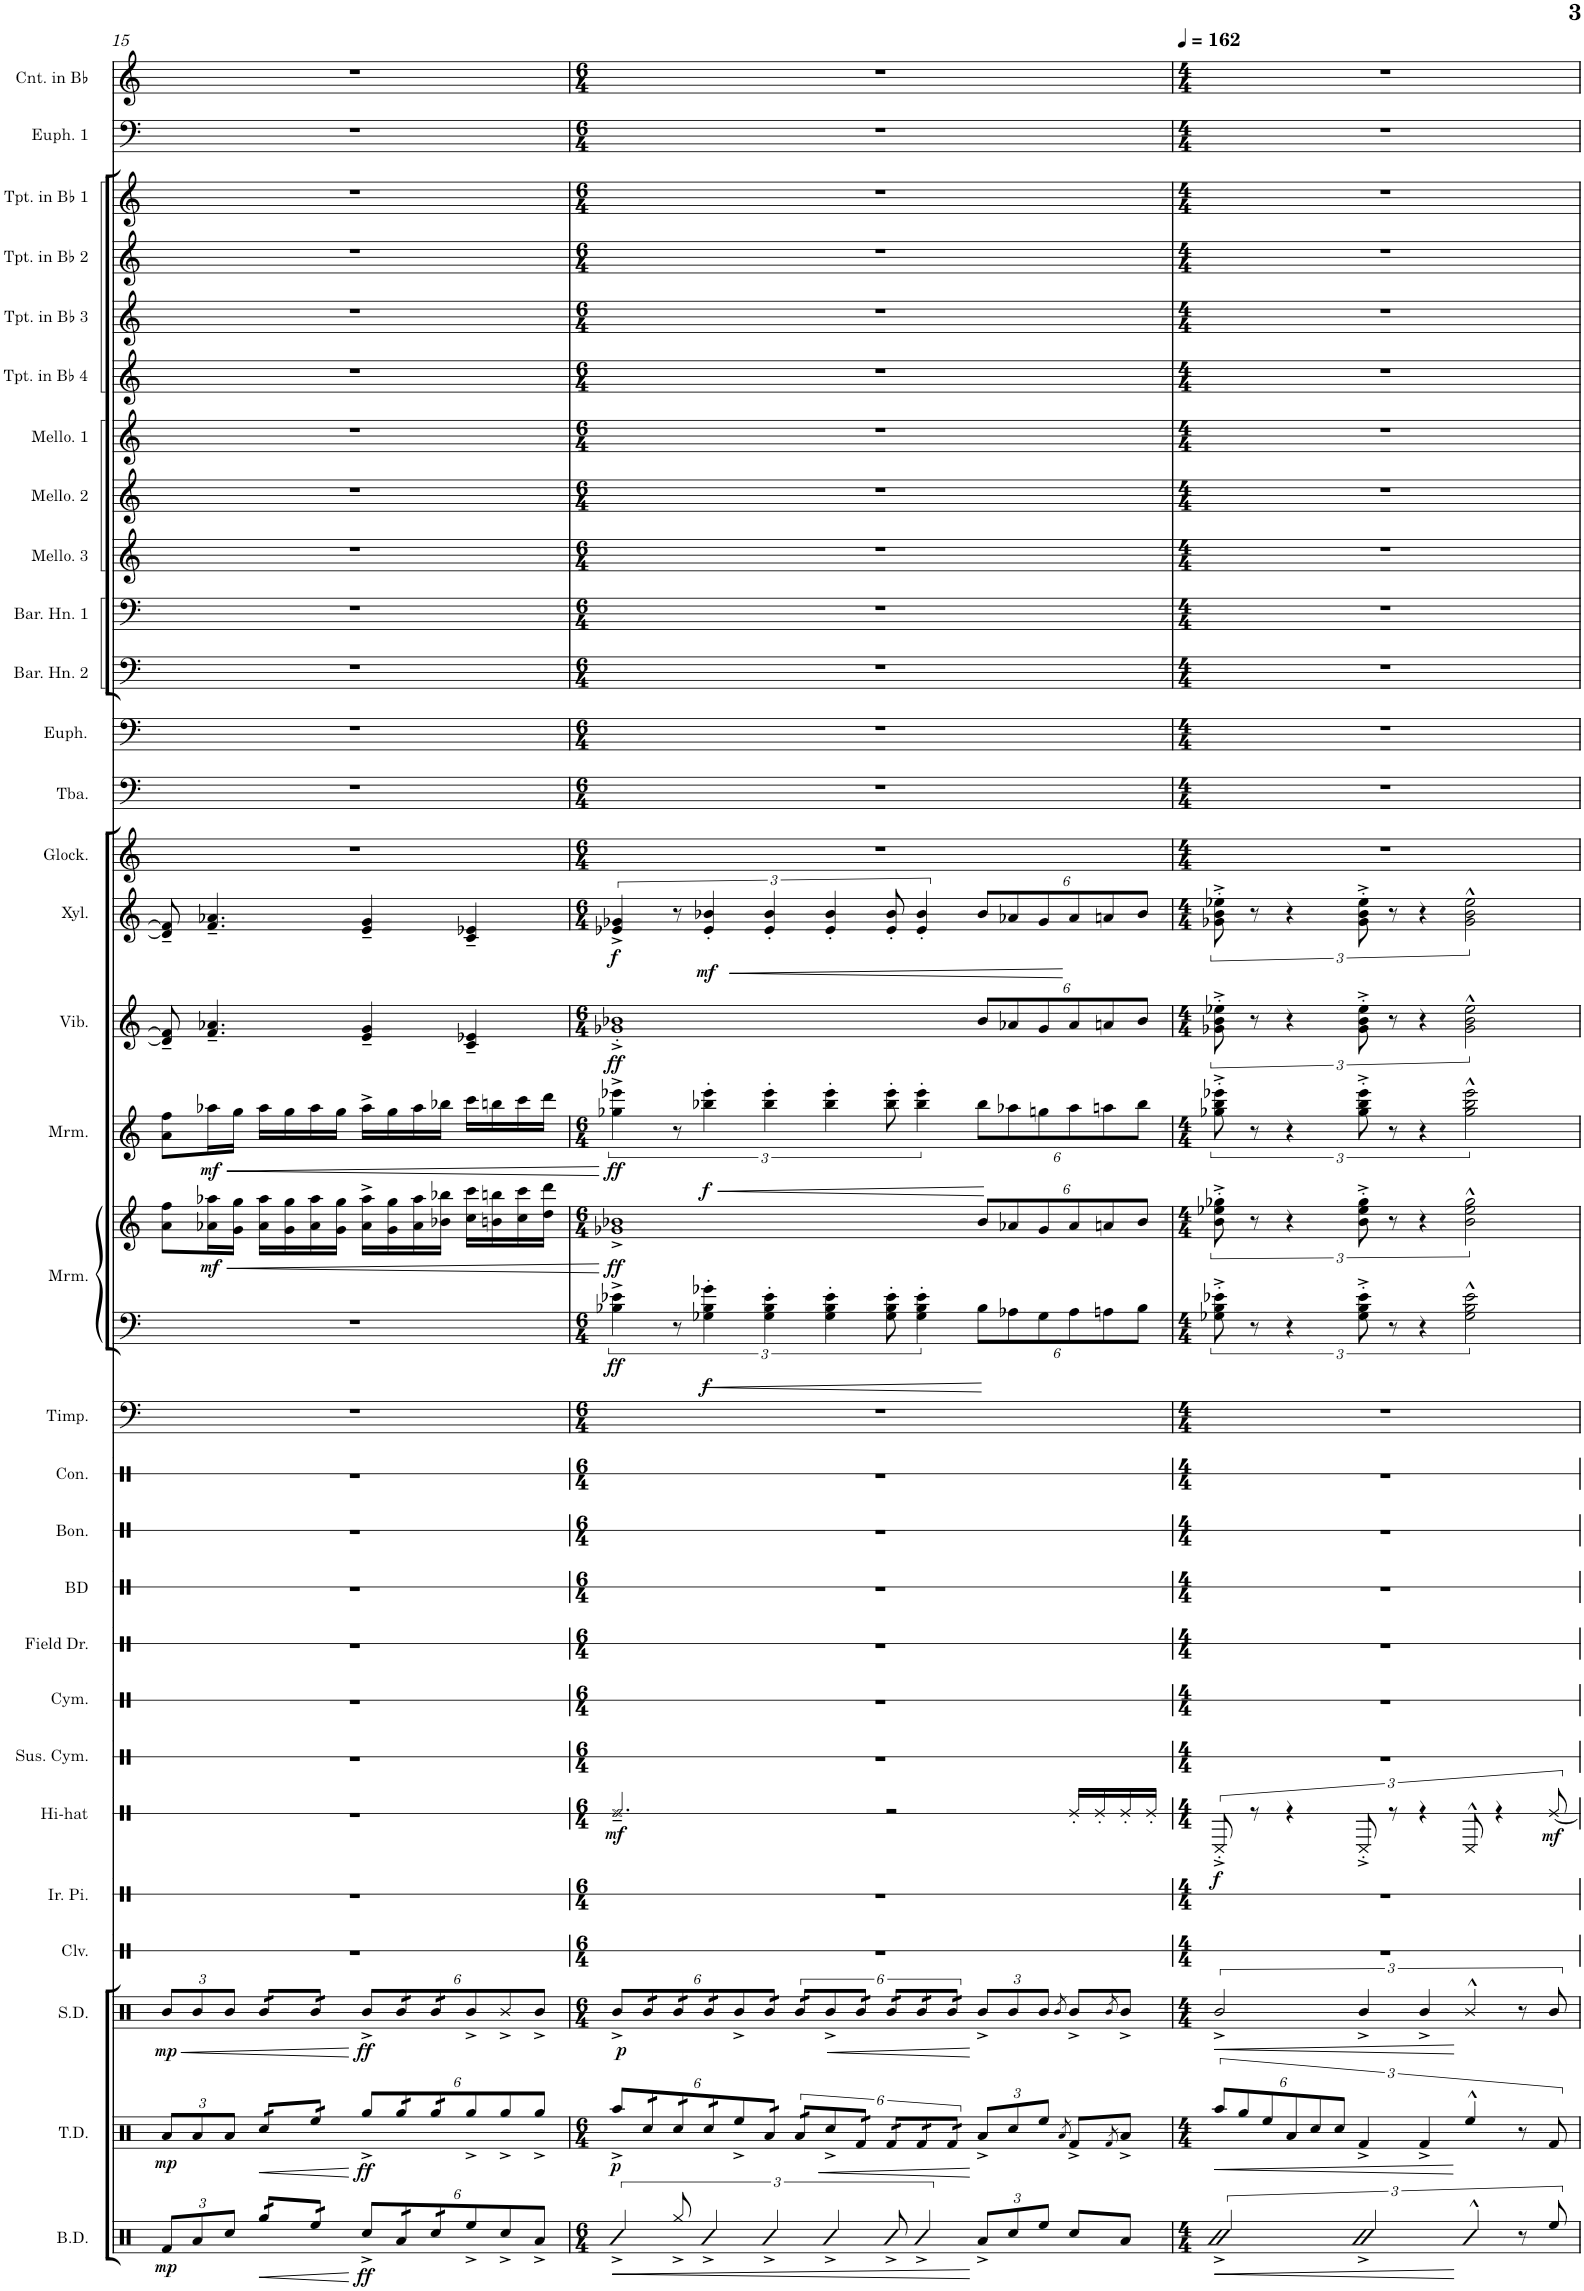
**kern	**dynam	**kern	**dynam	**kern	**dynam	**kern	**kern	**kern	**dynam	**kern	**kern	**kern	**kern	**kern	**kern	**kern	**kern	**kern	**dynam	**kern	**dynam	**kern	**dynam	**kern	**dynam	**kern	**kern	**kern	**kern	**kern	**kern	**kern	**kern	**kern	**kern	**kern	**kern	**kern	**kern
*part31	*part31	*part30	*part30	*part29	*part29	*part28	*part27	*part26	*part26	*part25	*part24	*part23	*part22	*part21	*part20	*part19	*part18	*part18	*part18	*part17	*part17	*part16	*part16	*part15	*part15	*part14	*part13	*part12	*part11	*part10	*part9	*part8	*part7	*part6	*part5	*part4	*part3	*part2	*part1
*staff32	*staff32	*staff31	*staff31	*staff30	*staff30	*staff29	*staff28	*staff27	*staff27	*staff26	*staff25	*staff24	*staff23	*staff22	*staff21	*staff20	*staff19	*staff18	*staff18/19	*staff17	*staff17	*staff16	*staff16	*staff15	*staff15	*staff14	*staff13	*staff12	*staff11	*staff10	*staff9	*staff8	*staff7	*staff6	*staff5	*staff4	*staff3	*staff2	*staff1
*I"Bass Drums	*	*I"Tenor Drums	*	*I"Snare Drum	*	*I"Claves	*I"Iron Pipes	*I"Hi-hat	*	*I"Suspended Cymbal	*I"Cymbal	*I"Field Drum	*I"Bass Drum	*I"Bongos	*I"Congas	*I"Timpani	*I"Marimba	*	*	*I"Marimba	*	*I"Vibraphone	*	*I"Xylophone	*	*I"Glockenspiel	*I"Tuba	*I"Euphonium	*I"Baritone Horn 2	*I"Baritone Horn 1	*I"Mellophone 3	*I"Mellophone 2	*I"Mellophone 1	*I"Trumpet in Bb 4	*I"Trumpet in Bb 3	*I"Trumpet in Bb 2	*I"Trumpet in Bb 1	*I"Euphonium 1	*I"Cornet in Bb
*I'B.D.	*	*I'T.D.	*	*I'S.D.	*	*I'Clv.	*I'Ir. Pi.	*I'Hi-hat	*	*I'Sus. Cym.	*I'Cym.	*I'Field Dr.	*I'BD	*I'Bon.	*I'Con.	*I'Timp.	*I'Mrm.	*	*	*I'Mrm.	*	*I'Vib.	*	*I'Xyl.	*	*I'Glock.	*I'Tba.	*I'Euph.	*I'Bar. Hn. 2	*I'Bar. Hn. 1	*I'Mello. 3	*I'Mello. 2	*I'Mello. 1	*I'Tpt. in Bb 4	*I'Tpt. in Bb 3	*I'Tpt. in Bb 2	*I'Tpt. in Bb 1	*I'Euph. 1	*I'Cnt. in Bb
!!LO:PB:g=z
*clefX	*	*clefX	*	*clefX	*	*clefX	*clefX	*clefX	*	*clefX	*clefX	*clefX	*clefX	*clefX	*clefX	*clefF4	*clefF4	*clefG2	*	*clefG2	*	*clefG2	*	*clefG2	*	*clefG2	*clefF4	*clefF4	*clefF4	*clefF4	*clefG2	*clefG2	*clefG2	*clefG2	*clefG2	*clefG2	*clefG2	*clefF4	*clefG2
*	*	*	*	*	*	*	*	*	*	*	*	*	*	*	*	*	*	*	*	*	*	*	*	*Trd-7c-12	*	*Trd-14c-24	*	*	*Trd4c7	*Trd4c7	*Trd4c7	*Trd4c7	*Trd4c7	*Trd1c2	*Trd1c2	*Trd1c2	*Trd1c2	*	*Trd1c2
*k[]	*	*k[]	*	*k[]	*	*k[]	*k[]	*k[]	*	*k[]	*k[]	*k[]	*k[]	*k[]	*k[]	*k[]	*k[]	*k[]	*	*k[]	*	*k[]	*	*k[]	*	*k[]	*k[]	*k[]	*k[]	*k[]	*k[]	*k[]	*k[]	*k[]	*k[]	*k[]	*k[]	*k[]	*k[]
*M4/4	*	*M4/4	*	*M4/4	*	*M4/4	*M4/4	*M4/4	*	*M4/4	*M4/4	*M4/4	*M4/4	*M4/4	*M4/4	*M4/4	*M4/4	*M4/4	*	*M4/4	*	*M4/4	*	*M4/4	*	*M4/4	*M4/4	*M4/4	*M4/4	*M4/4	*M4/4	*M4/4	*M4/4	*M4/4	*M4/4	*M4/4	*M4/4	*M4/4	*M4/4
*Xbrackettup	*	*Xbrackettup	*	*Xbrackettup	*	*	*	*	*	*	*	*	*	*	*	*	*	*	*	*	*	*	*	*	*	*	*	*	*	*	*	*	*	*	*	*	*	*	*
=15	=15	=15	=15	=15	=15	=15	=15	=15	=15	=15	=15	=15	=15	=15	=15	=15	=15	=15	=15	=15	=15	=15	=15	=15	=15	=15	=15	=15	=15	=15	=15	=15	=15	=15	=15	=15	=15	=15	=15
!	!LO:DY:b	!	!LO:DY:b	!	!LO:HP:b	!	!	!	!	!	!	!	!	!	!	!	!	!	!	!	!	!	!	!	!	!	!	!	!	!	!	!	!	!	!	!	!	!	!
!	!	!	!	!	!LO:DY:n=1:b	!	!	!	!	!	!	!	!	!	!	!	!	!	!	!	!	!	!	!	!	!	!	!	!	!	!	!	!	!	!	!	!	!	!
12Rf/L	mp	12Ra/L	mp	12R/L	< mp	1r	1r	1r	.	1r	1r	1r	1r	1r	1r	1r	1r	8a\ 8ff\L	.	8a\ 8ff\L	.	8d/]~ 8f/]~	.	8d/]~ 8f/]~	.	1r	1r	1r	1r	1r	1r	1r	1r	1r	1r	1r	1r	1r	1r
12Ra/	.	12Ra/	.	12R/	.	.	.	.	.	.	.	.	.	.	.	.	.	.	.	.	.	.	.	.	.	.	.	.	.	.	.	.	.	.	.	.	.	.	.
!	!	!	!	!	!	!	!	!	!	!	!	!	!	!	!	!	!	!	!LO:HP:b	!	!LO:HP:b	!	!	!	!	!	!	!	!	!	!	!	!	!	!	!	!	!	!
!	!	!	!	!	!	!	!	!	!	!	!	!	!	!	!	!	!	!	!LO:DY:n=1:b	!	!LO:DY:n=1:b	!	!	!	!	!	!	!	!	!	!	!	!	!	!	!	!	!	!
.	.	.	.	.	.	.	.	.	.	.	.	.	.	.	.	.	.	16a-X\ 16aa-X\L	< mf	16aa-X\L	< mf	4.f/~ 4.a-X/~	.	4.f/~ 4.a-X/~	.	.	.	.	.	.	.	.	.	.	.	.	.	.	.
12Rcc/J	.	12Ra/J	.	12R/J	.	.	.	.	.	.	.	.	.	.	.	.	.	.	.	.	.	.	.	.	.	.	.	.	.	.	.	.	.	.	.	.	.	.	.
.	.	.	.	.	.	.	.	.	.	.	.	.	.	.	.	.	.	16g\ 16gg\JJ	.	16gg\JJ	.	.	.	.	.	.	.	.	.	.	.	.	.	.	.	.	.	.	.
!	!LO:HP:b	!	!LO:HP:b	!	!	!	!	!	!	!	!	!	!	!	!	!	!	!	!	!	!	!	!	!	!	!	!	!	!	!	!	!	!	!	!	!	!	!	!
*tremolo	*	*	*	*	*	*	*	*	*	*	*	*	*	*	*	*	*	*	*	*	*	*	*	*	*	*	*	*	*	*	*	*	*	*	*	*	*	*	*
*	*	*tremolo	*	*	*	*	*	*	*	*	*	*	*	*	*	*	*	*	*	*	*	*	*	*	*	*	*	*	*	*	*	*	*	*	*	*	*	*	*
*	*	*	*	*tremolo	*	*	*	*	*	*	*	*	*	*	*	*	*	*	*	*	*	*	*	*	*	*	*	*	*	*	*	*	*	*	*	*	*	*	*
16Rgg/LL	<	16Rcc/LL	<	16R/LL	.	.	.	.	.	.	.	.	.	.	.	.	.	16a-\ 16aa-\LL	.	16aa-\LL	.	.	.	.	.	.	.	.	.	.	.	.	.	.	.	.	.	.	.
16Rgg/	.	16Rcc/	.	16R/	.	.	.	.	.	.	.	.	.	.	.	.	.	16g\ 16gg\	.	16gg\	.	.	.	.	.	.	.	.	.	.	.	.	.	.	.	.	.	.	.
16Ree/	.	16Ree/	.	16R/	.	.	.	.	.	.	.	.	.	.	.	.	.	16a-\ 16aa-\	.	16aa-\	.	.	.	.	.	.	.	.	.	.	.	.	.	.	.	.	.	.	.
16Ree/JJ	.	16Ree/JJ	.	16R/JJ	.	.	.	.	.	.	.	.	.	.	.	.	.	16g\ 16gg\JJ	.	16gg\JJ	.	.	.	.	.	.	.	.	.	.	.	.	.	.	.	.	.	.	.
*	*	*Xtremolo	*	*	*	*	*	*	*	*	*	*	*	*	*	*	*	*	*	*	*	*	*	*	*	*	*	*	*	*	*	*	*	*	*	*	*	*	*
*Xtremolo	*	*	*	*	*	*	*	*	*	*	*	*	*	*	*	*	*	*	*	*	*	*	*	*	*	*	*	*	*	*	*	*	*	*	*	*	*	*	*
!	!LO:DY:n=1:b	!	!LO:DY:n=1:b	!	!LO:DY:n=2:b	!	!	!	!	!	!	!	!	!	!	!	!	!	!	!	!	!	!	!	!	!	!	!	!	!	!	!	!	!	!	!	!	!	!
12Rcc^/L	[ ff	12Rgg^/L	[ ff	12R^/L	[ ff	.	.	.	.	.	.	.	.	.	.	.	.	16a-\^ 16aa-\^LL	.	16aa-^\LL	.	4e/~ 4g/~	.	4e/~ 4g/~	.	.	.	.	.	.	.	.	.	.	.	.	.	.	.
.	.	.	.	.	.	.	.	.	.	.	.	.	.	.	.	.	.	16g\ 16gg\	.	16gg\	.	.	.	.	.	.	.	.	.	.	.	.	.	.	.	.	.	.	.
*tremolo	*	*	*	*	*	*	*	*	*	*	*	*	*	*	*	*	*	*	*	*	*	*	*	*	*	*	*	*	*	*	*	*	*	*	*	*	*	*	*
*	*	*tremolo	*	*	*	*	*	*	*	*	*	*	*	*	*	*	*	*	*	*	*	*	*	*	*	*	*	*	*	*	*	*	*	*	*	*	*	*	*
24Ra/	.	24Rgg/	.	24R/	.	.	.	.	.	.	.	.	.	.	.	.	.	.	.	.	.	.	.	.	.	.	.	.	.	.	.	.	.	.	.	.	.	.	.
24Ra/	.	24Rgg/	.	24R/	.	.	.	.	.	.	.	.	.	.	.	.	.	16a-\ 16aa-\	.	16aa-\	.	.	.	.	.	.	.	.	.	.	.	.	.	.	.	.	.	.	.
24Rcc/	.	24Rgg/	.	24R/	.	.	.	.	.	.	.	.	.	.	.	.	.	.	.	.	.	.	.	.	.	.	.	.	.	.	.	.	.	.	.	.	.	.	.
.	.	.	.	.	.	.	.	.	.	.	.	.	.	.	.	.	.	16b-X\ 16bb-X\JJ	.	16bb-X\JJ	.	.	.	.	.	.	.	.	.	.	.	.	.	.	.	.	.	.	.
24Rcc/	.	24Rgg/	.	24R/	.	.	.	.	.	.	.	.	.	.	.	.	.	.	.	.	.	.	.	.	.	.	.	.	.	.	.	.	.	.	.	.	.	.	.
*	*	*Xtremolo	*	*	*	*	*	*	*	*	*	*	*	*	*	*	*	*	*	*	*	*	*	*	*	*	*	*	*	*	*	*	*	*	*	*	*	*	*
*Xtremolo	*	*	*	*	*	*	*	*	*	*	*	*	*	*	*	*	*	*	*	*	*	*	*	*	*	*	*	*	*	*	*	*	*	*	*	*	*	*	*
12Ree^/	.	12Rgg^/	.	12R^/	.	.	.	.	.	.	.	.	.	.	.	.	.	16cc\ 16ccc\LL	.	16ccc\LL	.	4c/~ 4e-X/~	.	4c/~ 4e-X/~	.	.	.	.	.	.	.	.	.	.	.	.	.	.	.
.	.	.	.	.	.	.	.	.	.	.	.	.	.	.	.	.	.	16bn\ 16bbn\	.	16bbn\	.	.	.	.	.	.	.	.	.	.	.	.	.	.	.	.	.	.	.
12Rcc^/	.	12Rgg^/	.	12R^/	.	.	.	.	.	.	.	.	.	.	.	.	.	.	.	.	.	.	.	.	.	.	.	.	.	.	.	.	.	.	.	.	.	.	.
.	.	.	.	.	.	.	.	.	.	.	.	.	.	.	.	.	.	16cc\ 16ccc\	.	16ccc\	.	.	.	.	.	.	.	.	.	.	.	.	.	.	.	.	.	.	.
12Ra^/J	.	12Rgg^/J	.	12R^/J	.	.	.	.	.	.	.	.	.	.	.	.	.	.	.	.	.	.	.	.	.	.	.	.	.	.	.	.	.	.	.	.	.	.	.
.	.	.	.	.	.	.	.	.	.	.	.	.	.	.	.	.	.	16dd\ 16ddd\JJ	.	16ddd\JJ	.	.	.	.	.	.	.	.	.	.	.	.	.	.	.	.	.	.	.
.	.	.	.	.	.	.	.	.	.	.	.	.	.	.	.	.	.	.	[	.	[	.	.	.	.	.	.	.	.	.	.	.	.	.	.	.	.	.	.
=16	=16	=16	=16	=16	=16	=16	=16	=16	=16	=16	=16	=16	=16	=16	=16	=16	=16	=16	=16	=16	=16	=16	=16	=16	=16	=16	=16	=16	=16	=16	=16	=16	=16	=16	=16	=16	=16	=16	=16
*M6/4	*	*M6/4	*	*M6/4	*	*M6/4	*M6/4	*M6/4	*	*M6/4	*M6/4	*M6/4	*M6/4	*M6/4	*M6/4	*M6/4	*M6/4	*M6/4	*	*M6/4	*	*M6/4	*	*M6/4	*	*M6/4	*M6/4	*M6/4	*M6/4	*M6/4	*M6/4	*M6/4	*M6/4	*M6/4	*M6/4	*M6/4	*M6/4	*M6/4	*M6/4
*brackettup	*	*	*	*	*	*	*	*	*	*	*	*	*	*	*	*	*	*	*	*	*	*	*	*	*	*	*	*	*	*	*	*	*	*	*	*	*	*	*
!	!LO:HP:b	!	!LO:DY:b	!	!LO:DY:b	!	!	!	!LO:DY:b	!	!	!	!	!	!	!	!	!	!LO:DY:b=2	!	!	!	!	!	!	!	!	!	!	!	!	!	!	!	!	!	!	!	!
!	!	!	!	!	!	!	!	!	!	!	!	!	!	!	!	!	!	!	!LO:DY:n=1:b	!	!LO:DY:b	!	!LO:DY:b	!	!LO:DY:b	!	!	!	!	!	!	!	!	!	!	!	!	!	!
6R^/	<	12Raa^/L	p	12R^/L	p	1.r	1.r	2.Re~/	mf	1.r	1.r	1.r	1.r	1.r	1.r	1.r	6B-X\^ 6e-X\^	1g-X^ 1b-X^	ff ff	6gg-X\^ 6eee-X\^	ff	1g-X'^ 1b-X'^	ff	6e-X/^ 6g-X/^	f	1.r	1.r	1.r	1.r	1.r	1.r	1.r	1.r	1.r	1.r	1.r	1.r	1.r	1.r
*	*	*tremolo	*	*	*	*	*	*	*	*	*	*	*	*	*	*	*	*	*	*	*	*	*	*	*	*	*	*	*	*	*	*	*	*	*	*	*	*	*
.	.	24Rcc/	.	24R/	.	.	.	.	.	.	.	.	.	.	.	.	.	.	.	.	.	.	.	.	.	.	.	.	.	.	.	.	.	.	.	.	.	.	.
.	.	24Rcc/	.	24R/	.	.	.	.	.	.	.	.	.	.	.	.	.	.	.	.	.	.	.	.	.	.	.	.	.	.	.	.	.	.	.	.	.	.	.
12Rgg^/	.	24Rcc/	.	24R/	.	.	.	.	.	.	.	.	.	.	.	.	12r	.	.	12r	.	.	.	12r	.	.	.	.	.	.	.	.	.	.	.	.	.	.	.
.	.	24Rcc/	.	24R/	.	.	.	.	.	.	.	.	.	.	.	.	.	.	.	.	.	.	.	.	.	.	.	.	.	.	.	.	.	.	.	.	.	.	.
!	!	!	!	!	!	!	!	!	!	!	!	!	!	!	!	!	!	!	!LO:DY:n=2:b=2	!	!LO:HP:b	!	!	!	!LO:HP:b	!	!	!	!	!	!	!	!	!	!	!	!	!	!
!	!	!	!	!	!	!	!	!	!	!	!	!	!	!	!	!	!	!	!	!	!LO:DY:n=1:b	!	!	!	!LO:DY:n=1:b	!	!	!	!	!	!	!	!	!	!	!	!	!	!
6R^/	.	24Rcc/	.	24R/	.	.	.	.	.	.	.	.	.	.	.	.	6G-X\' 6B-\' 6g-X\'	.	f	6bb-X\' 6eee-\'	< f	.	.	6e-/' 6b-X/'	< mf	.	.	.	.	.	.	.	.	.	.	.	.	.	.
.	.	24Rcc/	.	24R/	.	.	.	.	.	.	.	.	.	.	.	.	.	.	.	.	.	.	.	.	.	.	.	.	.	.	.	.	.	.	.	.	.	.	.
*	*	*Xtremolo	*	*	*	*	*	*	*	*	*	*	*	*	*	*	*	*	*	*	*	*	*	*	*	*	*	*	*	*	*	*	*	*	*	*	*	*	*
.	.	12Ree^/	.	12R^/	.	.	.	.	.	.	.	.	.	.	.	.	.	.	.	.	.	.	.	.	.	.	.	.	.	.	.	.	.	.	.	.	.	.	.
*	*	*tremolo	*	*	*	*	*	*	*	*	*	*	*	*	*	*	*	*	*	*	*	*	*	*	*	*	*	*	*	*	*	*	*	*	*	*	*	*	*
6R^/	.	24Ra/	.	24R/	.	.	.	.	.	.	.	.	.	.	.	.	6G-\' 6B-\' 6e-\'	.	.	6bb-\' 6eee-\'	.	.	.	6e-/' 6b-/'	.	.	.	.	.	.	.	.	.	.	.	.	.	.	.
.	.	24Ra/JJ	.	24R/JJ	.	.	.	.	.	.	.	.	.	.	.	.	.	.	.	.	.	.	.	.	.	.	.	.	.	.	.	.	.	.	.	.	.	.	.
*	*	*brackettup	*	*brackettup	*	*	*	*	*	*	*	*	*	*	*	*	*	*	*	*	*	*	*	*	*	*	*	*	*	*	*	*	*	*	*	*	*	*	*
.	.	24Ra/LL	.	24R/LL	.	.	.	.	.	.	.	.	.	.	.	.	.	.	.	.	.	.	.	.	.	.	.	.	.	.	.	.	.	.	.	.	.	.	.
.	.	24Ra/	.	24R/	.	.	.	.	.	.	.	.	.	.	.	.	.	.	.	.	.	.	.	.	.	.	.	.	.	.	.	.	.	.	.	.	.	.	.
*	*	*Xtremolo	*	*	*	*	*	*	*	*	*	*	*	*	*	*	*	*	*	*	*	*	*	*	*	*	*	*	*	*	*	*	*	*	*	*	*	*	*
!	!	!	!LO:HP:b	!	!LO:HP:b	!	!	!	!	!	!	!	!	!	!	!	!	!	!	!	!	!	!	!	!	!	!	!	!	!	!	!	!	!	!	!	!	!	!
6R^/	.	12Rcc^/	<	12R^/	<	.	.	.	.	.	.	.	.	.	.	.	6G-\' 6B-\' 6e-\'	.	.	6bb-\' 6eee-\'	.	.	.	6e-/' 6b-/'	.	.	.	.	.	.	.	.	.	.	.	.	.	.	.
*	*	*tremolo	*	*	*	*	*	*	*	*	*	*	*	*	*	*	*	*	*	*	*	*	*	*	*	*	*	*	*	*	*	*	*	*	*	*	*	*	*
.	.	24Rf/	.	24R/	.	.	.	.	.	.	.	.	.	.	.	.	.	.	.	.	.	.	.	.	.	.	.	.	.	.	.	.	.	.	.	.	.	.	.
.	.	24Rf/JJ	.	24R/JJ	.	.	.	.	.	.	.	.	.	.	.	.	.	.	.	.	.	.	.	.	.	.	.	.	.	.	.	.	.	.	.	.	.	.	.
12R^/	.	24Rf/LL	.	24R/LL	.	.	.	2r	.	.	.	.	.	.	.	.	12G-\' 12B-\' 12e-\'	.	.	12bb-\' 12eee-\'	.	.	.	12e-/' 12b-/'	.	.	.	.	.	.	.	.	.	.	.	.	.	.	.
.	.	24Rf/	.	24R/	.	.	.	.	.	.	.	.	.	.	.	.	.	.	.	.	.	.	.	.	.	.	.	.	.	.	.	.	.	.	.	.	.	.	.
6R^/	.	24Rf/	.	24R/	.	.	.	.	.	.	.	.	.	.	.	.	6G-\' 6B-\' 6e-\'	.	.	6bb-\' 6eee-\'	.	.	.	6e-/' 6b-/'	.	.	.	.	.	.	.	.	.	.	.	.	.	.	.
.	.	24Rf/	.	24R/	.	.	.	.	.	.	.	.	.	.	.	.	.	.	.	.	.	.	.	.	.	.	.	.	.	.	.	.	.	.	.	.	.	.	.
.	.	24Rf/	.	24R/	.	.	.	.	.	.	.	.	.	.	.	.	.	.	.	.	.	.	.	.	.	.	.	.	.	.	.	.	.	.	.	.	.	.	.
.	.	24Rf/JJ	.	24R/JJ	.	.	.	.	.	.	.	.	.	.	.	.	.	.	.	.	.	.	.	.	.	.	.	.	.	.	.	.	.	.	.	.	.	.	.
*	*	*	*	*Xtremolo	*	*	*	*	*	*	*	*	*	*	*	*	*	*	*	*	*	*	*	*	*	*	*	*	*	*	*	*	*	*	*	*	*	*	*
*	*	*Xtremolo	*	*	*	*	*	*	*	*	*	*	*	*	*	*	*	*	*	*	*	*	*	*	*	*	*	*	*	*	*	*	*	*	*	*	*	*	*
*Xbrackettup	*	*Xbrackettup	*	*Xbrackettup	*	*	*	*	*	*	*	*	*	*	*	*	*Xbrackettup	*Xbrackettup	*	*Xbrackettup	*	*Xbrackettup	*	*Xbrackettup	*	*	*	*	*	*	*	*	*	*	*	*	*	*	*
12Ra^/L	[	12Ra^/L	[	12R^/L	[	.	.	.	.	.	.	.	.	.	.	.	12B-\L	12b-/L	.	12bb-\L	[	12b-/L	.	12b-/L	.	.	.	.	.	.	.	.	.	.	.	.	.	.	.
12Rcc/	.	12Rcc/	.	12R/	.	.	.	.	.	.	.	.	.	.	.	.	12A-X\	12a-X/	.	12aa-X\	.	12a-X/	.	12a-X/	.	.	.	.	.	.	.	.	.	.	.	.	.	.	.
12Ree/J	.	12Ree/J	.	12R/J	.	.	.	.	.	.	.	.	.	.	.	.	12G-\	12g-/	.	12ggn\	.	12g-/	.	12g-/	.	.	.	.	.	.	.	.	.	.	.	.	.	.	.
.	.	8qRa/	.	8qR/	.	.	.	.	.	.	.	.	.	.	.	.	.	.	.	.	.	.	.	.	.	.	.	.	.	.	.	.	.	.	.	.	.	.	.
8Rcc/L	.	8Rf^/L	.	8R^/L	.	.	.	16Re'/LL	.	.	.	.	.	.	.	.	12A-\	12a-/	.	12aa-\	.	12a-/	.	12a-/	[	.	.	.	.	.	.	.	.	.	.	.	.	.	.
.	.	.	.	.	.	.	.	16Re'/	.	.	.	.	.	.	.	.	.	.	.	.	.	.	.	.	.	.	.	.	.	.	.	.	.	.	.	.	.	.	.
.	.	.	.	.	.	.	.	.	.	.	.	.	.	.	.	.	12An\	12an/	.	12aan\	.	12an/	.	12an/	.	.	.	.	.	.	.	.	.	.	.	.	.	.	.
.	.	8qRf/	.	8qR/	.	.	.	.	.	.	.	.	.	.	.	.	.	.	.	.	.	.	.	.	.	.	.	.	.	.	.	.	.	.	.	.	.	.	.
8Ra/J	.	8Ra^/J	.	8R^/J	.	.	.	16Re'/	.	.	.	.	.	.	.	.	.	.	.	.	.	.	.	.	.	.	.	.	.	.	.	.	.	.	.	.	.	.	.
.	.	.	.	.	.	.	.	.	.	.	.	.	.	.	.	.	12B-\J	12b-/J	.	12bb-\J	.	12b-/J	.	12b-/J	.	.	.	.	.	.	.	.	.	.	.	.	.	.	.
.	.	.	.	.	.	.	.	16Re'/JJ	.	.	.	.	.	.	.	.	.	.	.	.	.	.	.	.	.	.	.	.	.	.	.	.	.	.	.	.	.	.	.
=17	=17	=17	=17	=17	=17	=17	=17	=17	=17	=17	=17	=17	=17	=17	=17	=17	=17	=17	=17	=17	=17	=17	=17	=17	=17	=17	=17	=17	=17	=17	=17	=17	=17	=17	=17	=17	=17	=17	=17
*M4/4	*	*M4/4	*	*M4/4	*	*M4/4	*M4/4	*M4/4	*	*M4/4	*M4/4	*M4/4	*M4/4	*M4/4	*M4/4	*M4/4	*M4/4	*M4/4	*	*M4/4	*	*M4/4	*	*M4/4	*	*M4/4	*M4/4	*M4/4	*M4/4	*M4/4	*M4/4	*M4/4	*M4/4	*M4/4	*M4/4	*M4/4	*M4/4	*M4/4	*M4/4
*brackettup	*	*	*	*	*	*	*	*	*	*	*	*	*	*	*	*	*	*	*	*	*	*	*	*	*	*	*	*	*	*	*	*	*	*	*	*	*	*	*
!	!LO:HP:b	!	!	!	!	!	!	!	!	!	!	!	!	!	!	!	!	!	!	!	!	!	!	!	!	!	!	!	!	!	!	!	!	!	!	!	!	!	!
*	*	*brackettup	*	*	*	*	*	*	*	*	*	*	*	*	*	*	*	*	*	*	*	*	*	*	*	*	*	*	*	*	*	*	*	*	*	*	*	*	*
!	!	!	!LO:HP:b	!	!	!	!	!	!	!	!	!	!	!	!	!	!	!	!	!	!	!	!	!	!	!	!	!	!	!	!	!	!	!	!	!	!	!	!
*	*	*	*	*brackettup	*	*	*	*	*	*	*	*	*	*	*	*	*	*	*	*	*	*	*	*	*	*	*	*	*	*	*	*	*	*	*	*	*	*	*
!	!	!	!	!	!LO:HP:b	!	!	!	!	!	!	!	!	!	!	!	!	!	!	!	!	!	!	!	!	!	!	!	!	!	!	!	!	!	!	!	!	!	!
*	*	*	*	*	*	*	*	*	*	*	*	*	*	*	*	*	*brackettup	*brackettup	*	*brackettup	*	*brackettup	*	*brackettup	*	*	*	*	*	*	*	*	*	*	*	*	*	*	*
*	*	*	*	*	*	*	*	*	*	*	*	*	*	*	*	*	*	*	*	*	*	*	*	*	*	*	*	*	*	*	*	*	*	*	*	*	*	*	*MM162
!	!	!	!	!	!	!	!	!	!LO:DY:b	!	!	!	!	!	!	!	!	!	!	!	!	!	!	!	!	!	!	!	!	!	!	!	!	!	!	!	!	!	!
3R^/	<	18Raa/L	<	3R^/	<	1r	1r	12RC^'/	f	1r	1r	1r	1r	1r	1r	1r	12G-X\^' 12B\^' 12e-X\^'	12b\^' 12ee-X\^' 12gg-X\^'	.	12gg-X\^' 12bb\^' 12eee-X\^'	.	12g-X\^' 12b\^' 12ee-X\^'	.	12g-X\^' 12b\^' 12ee-X\^'	.	1r	1r	1r	1r	1r	1r	1r	1r	1r	1r	1r	1r	1r	1r
.	.	18Rgg/	.	.	.	.	.	.	.	.	.	.	.	.	.	.	.	.	.	.	.	.	.	.	.	.	.	.	.	.	.	.	.	.	.	.	.	.	.
.	.	.	.	.	.	.	.	12r	.	.	.	.	.	.	.	.	12r	12r	.	12r	.	12r	.	12r	.	.	.	.	.	.	.	.	.	.	.	.	.	.	.
.	.	18Ree/	.	.	.	.	.	.	.	.	.	.	.	.	.	.	.	.	.	.	.	.	.	.	.	.	.	.	.	.	.	.	.	.	.	.	.	.	.
.	.	18Ra/	.	.	.	.	.	6r	.	.	.	.	.	.	.	.	6r	6r	.	6r	.	6r	.	6r	.	.	.	.	.	.	.	.	.	.	.	.	.	.	.
.	.	18Rcc/	.	.	.	.	.	.	.	.	.	.	.	.	.	.	.	.	.	.	.	.	.	.	.	.	.	.	.	.	.	.	.	.	.	.	.	.	.
.	.	18Rcc/J	.	.	.	.	.	.	.	.	.	.	.	.	.	.	.	.	.	.	.	.	.	.	.	.	.	.	.	.	.	.	.	.	.	.	.	.	.
3R^/	.	6Rf^/	.	6R^/	.	.	.	12RC^'/	.	.	.	.	.	.	.	.	12G-\^' 12B\^' 12e-\^'	12b\^' 12ee-\^' 12gg-\^'	.	12gg-\^' 12bb\^' 12eee-\^'	.	12g-\^' 12b\^' 12ee-\^'	.	12g-\^' 12b\^' 12ee-\^'	.	.	.	.	.	.	.	.	.	.	.	.	.	.	.
.	.	.	.	.	.	.	.	12r	.	.	.	.	.	.	.	.	12r	12r	.	12r	.	12r	.	12r	.	.	.	.	.	.	.	.	.	.	.	.	.	.	.
.	.	6Rf^/	.	6R^/	.	.	.	6r	.	.	.	.	.	.	.	.	6r	6r	.	6r	.	6r	.	6r	.	.	.	.	.	.	.	.	.	.	.	.	.	.	.
6R^^/	[	6Ree^^/	[	6R^^/	[	.	.	12RC^^/	.	.	.	.	.	.	.	.	3G-\^^ 3B\^^ 3e-\^^	3b\^^ 3ee-\^^ 3gg-\^^	.	3gg-\^^ 3bb\^^ 3eee-\^^	.	3g-\^^ 3b\^^ 3ee-\^^	.	3g-\^^ 3b\^^ 3ee-\^^	.	.	.	.	.	.	.	.	.	.	.	.	.	.	.
.	.	.	.	.	.	.	.	6r	.	.	.	.	.	.	.	.	.	.	.	.	.	.	.	.	.	.	.	.	.	.	.	.	.	.	.	.	.	.	.
12r	.	12r	.	12r	.	.	.	.	.	.	.	.	.	.	.	.	.	.	.	.	.	.	.	.	.	.	.	.	.	.	.	.	.	.	.	.	.	.	.
!	!	!	!	!	!	!	!	!	!LO:DY:b	!	!	!	!	!	!	!	!	!	!	!	!	!	!	!	!	!	!	!	!	!	!	!	!	!	!	!	!	!	!
12Ree/	.	12Rf/	.	12R/	.	.	.	[12Re/	mf	.	.	.	.	.	.	.	.	.	.	.	.	.	.	.	.	.	.	.	.	.	.	.	.	.	.	.	.	.	.
=	=	=	=	=	=	=	=	=	=	=	=	=	=	=	=	=	=	=	=	=	=	=	=	=	=	=	=	=	=	=	=	=	=	=	=	=	=	=	=
*-	*-	*-	*-	*-	*-	*-	*-	*-	*-	*-	*-	*-	*-	*-	*-	*-	*-	*-	*-	*-	*-	*-	*-	*-	*-	*-	*-	*-	*-	*-	*-	*-	*-	*-	*-	*-	*-	*-	*-
